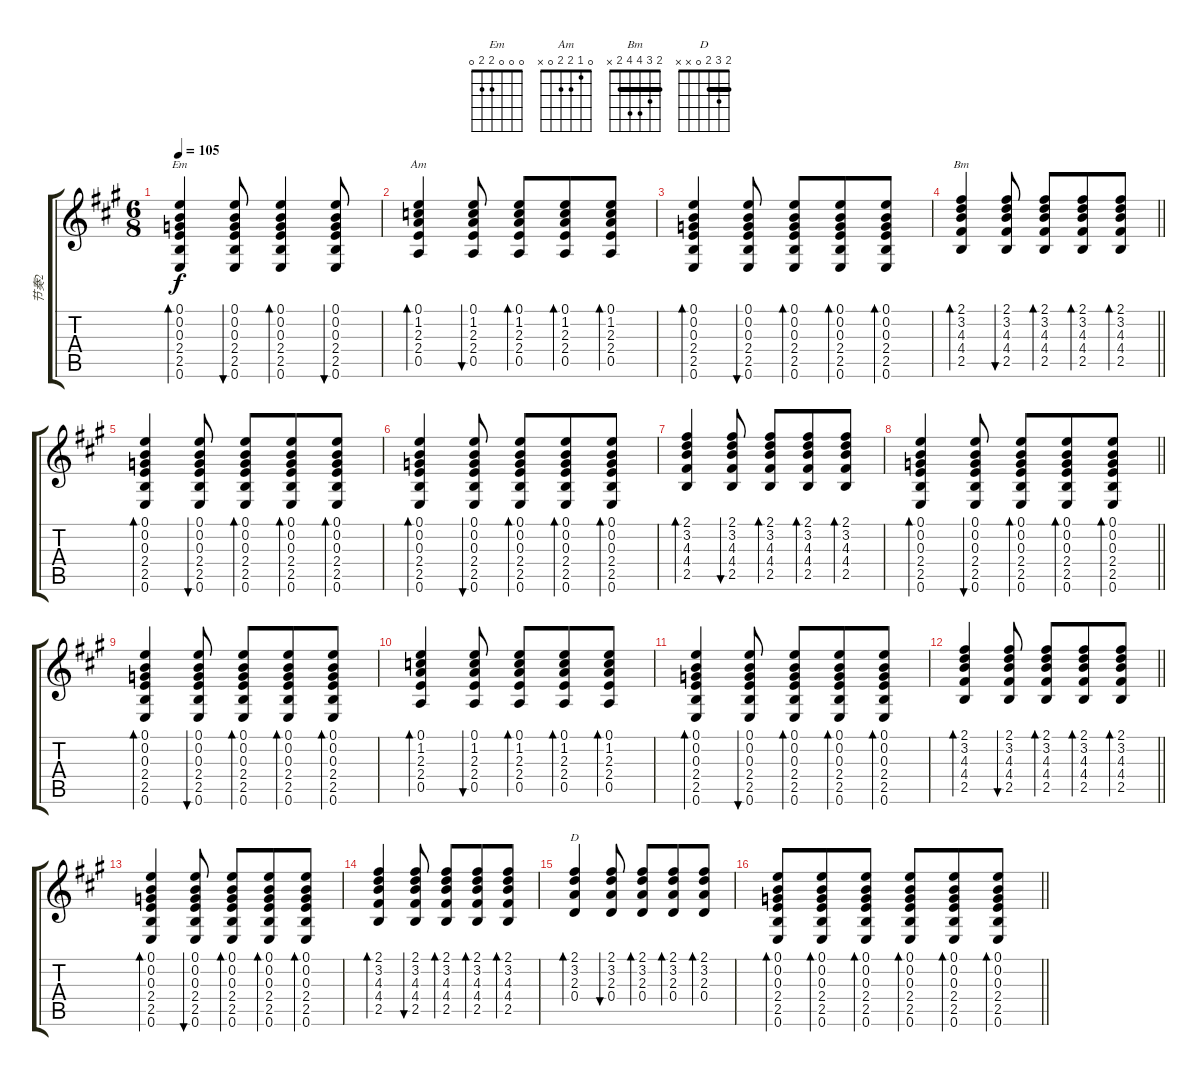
\track ("节奏2" "节奏2") {instrument acousticguitarsteel}
\staff {score tabs}
\tuning (E4 B3 G3 D3 A2 E2) {hide}
\chord ("Em" 0 0 0 2 2 0)
\chord ("Am" 0 1 2 2 0 x)
\chord ("Bm" 2 3 4 4 2 x) {barre 2}
\chord ("D" 2 3 2 0 x x) {barre 2}
\ts (6 8)
\tempo 105
\clef g2
\ks a
(0.1 0.2 0.3 2.4 2.5 0.6).4{bd 30 ch "Em" dy f} (0.1 0.2 0.3 2.4 2.5 0.6).8{bu 30} (0.1 0.2 0.3 2.4 2.5 0.6).4{bd 30} (0.1 0.2 0.3 2.4 2.5 0.6).8{bu 30} |
(0.1 1.2 2.3 2.4 0.5).4{bd 30 ch "Am"} (0.1 1.2 2.3 2.4 0.5).8{bu 30} (0.1 1.2 2.3 2.4 0.5).8{bd 30} (0.1 1.2 2.3 2.4 0.5).8{bd 30} (0.1 1.2 2.3 2.4 0.5).8{bd 30} |
(0.1 0.2 0.3 2.4 2.5 0.6).4{bd 30} (0.1 0.2 0.3 2.4 2.5 0.6).8{bu 30} (0.1 0.2 0.3 2.4 2.5 0.6).8{bd 30} (0.1 0.2 0.3 2.4 2.5 0.6).8{bd 30} (0.1 0.2 0.3 2.4 2.5 0.6).8{bd 30} |
\barLineRight lightlight
(2.1 3.2 4.3 4.4 2.5).4{bd 30 ch "Bm"} (2.1 3.2 4.3 4.4 2.5).8{bu 30} (2.1 3.2 4.3 4.4 2.5).8{bd 30} (2.1 3.2 4.3 4.4 2.5).8{bd 30} (2.1 3.2 4.3 4.4 2.5).8{bd 30} |
(0.1 0.2 0.3 2.4 2.5 0.6).4{bd 30} (0.1 0.2 0.3 2.4 2.5 0.6).8{bu 30} (0.1 0.2 0.3 2.4 2.5 0.6).8{bd 30} (0.1 0.2 0.3 2.4 2.5 0.6).8{bd 30} (0.1 0.2 0.3 2.4 2.5 0.6).8{bd 30} |
(0.1 0.2 0.3 2.4 2.5 0.6).4{bd 30} (0.1 0.2 0.3 2.4 2.5 0.6).8{bu 30} (0.1 0.2 0.3 2.4 2.5 0.6).8{bd 30} (0.1 0.2 0.3 2.4 2.5 0.6).8{bd 30} (0.1 0.2 0.3 2.4 2.5 0.6).8{bd 30} |
(2.1 3.2 4.3 4.4 2.5).4{bd 30} (2.1 3.2 4.3 4.4 2.5).8{bu 30} (2.1 3.2 4.3 4.4 2.5).8{bd 30} (2.1 3.2 4.3 4.4 2.5).8{bd 30} (2.1 3.2 4.3 4.4 2.5).8{bd 30} |
\barLineRight lightlight
(0.1 0.2 0.3 2.4 2.5 0.6).4{bd 30} (0.1 0.2 0.3 2.4 2.5 0.6).8{bu 30} (0.1 0.2 0.3 2.4 2.5 0.6).8{bd 30} (0.1 0.2 0.3 2.4 2.5 0.6).8{bd 30} (0.1 0.2 0.3 2.4 2.5 0.6).8{bd 30} |
(0.1 0.2 0.3 2.4 2.5 0.6).4{bd 30} (0.1 0.2 0.3 2.4 2.5 0.6).8{bu 30} (0.1 0.2 0.3 2.4 2.5 0.6).8{bd 30} (0.1 0.2 0.3 2.4 2.5 0.6).8{bd 30} (0.1 0.2 0.3 2.4 2.5 0.6).8{bd 30} |
(0.1 1.2 2.3 2.4 0.5).4{bd 30} (0.1 1.2 2.3 2.4 0.5).8{bu 30} (0.1 1.2 2.3 2.4 0.5).8{bd 30} (0.1 1.2 2.3 2.4 0.5).8{bd 30} (0.1 1.2 2.3 2.4 0.5).8{bd 30} |
(0.1 0.2 0.3 2.4 2.5 0.6).4{bd 30} (0.1 0.2 0.3 2.4 2.5 0.6).8{bu 30} (0.1 0.2 0.3 2.4 2.5 0.6).8{bd 30} (0.1 0.2 0.3 2.4 2.5 0.6).8{bd 30} (0.1 0.2 0.3 2.4 2.5 0.6).8{bd 30} |
\barLineRight lightlight
(2.1 3.2 4.3 4.4 2.5).4{bd 30} (2.1 3.2 4.3 4.4 2.5).8{bu 30} (2.1 3.2 4.3 4.4 2.5).8{bd 30} (2.1 3.2 4.3 4.4 2.5).8{bd 30} (2.1 3.2 4.3 4.4 2.5).8{bd 30} |
(0.1 0.2 0.3 2.4 2.5 0.6).4{bd 30} (0.1 0.2 0.3 2.4 2.5 0.6).8{bu 30} (0.1 0.2 0.3 2.4 2.5 0.6).8{bd 30} (0.1 0.2 0.3 2.4 2.5 0.6).8{bd 30} (0.1 0.2 0.3 2.4 2.5 0.6).8{bd 30} |
(2.1 3.2 4.3 4.4 2.5).4{bd 30} (2.1 3.2 4.3 4.4 2.5).8{bu 30} (2.1 3.2 4.3 4.4 2.5).8{bd 30} (2.1 3.2 4.3 4.4 2.5).8{bd 30} (2.1 3.2 4.3 4.4 2.5).8{bd 30} |
(2.1 3.2 2.3 0.4).4{bd 30 ch "D"} (2.1 3.2 2.3 0.4).8{bu 30} (2.1 3.2 2.3 0.4).8{bd 30} (2.1 3.2 2.3 0.4).8{bd 30} (2.1 3.2 2.3 0.4).8{bd 30} |
\barLineRight lightlight
(0.1 0.2 0.3 2.4 2.5 0.6).8{bd 30} (0.1 0.2 0.3 2.4 2.5 0.6).8{bd 30} (0.1 0.2 0.3 2.4 2.5 0.6).8{bd 30} (0.1 0.2 0.3 2.4 2.5 0.6).8{bd 30} (0.1 0.2 0.3 2.4 2.5 0.6).8{bd 30} (0.1 0.2 0.3 2.4 2.5 0.6).8{bd 30}
